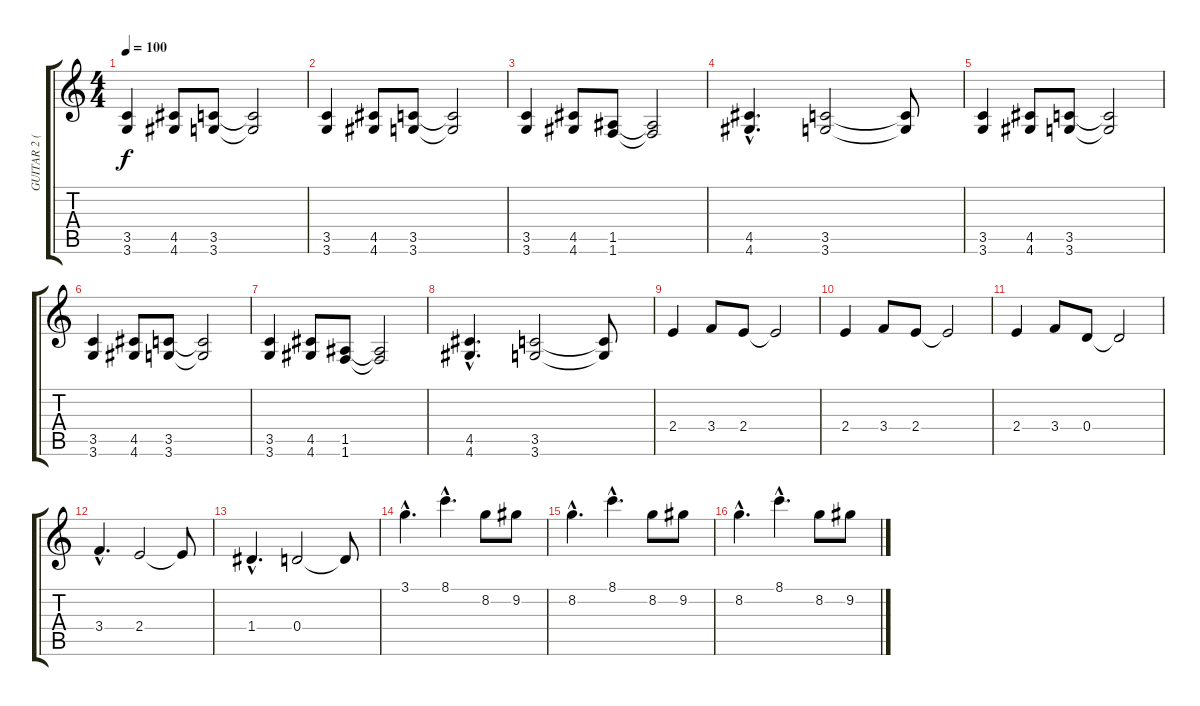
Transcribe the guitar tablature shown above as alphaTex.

\track ("GUITAR 2 ( Head ) - Sir Headly" "GUITAR 2 (") {instrument overdrivenguitar}
\staff {score tabs}
\tuning (E4 B3 G3 D3 A2 E2) {hide}
\ts (4 4)
\tempo 100
\clef g2
\ks c
(3.5 3.6).4{dy f volume 16 instrument overdrivenguitar} (4.5 4.6).8 (3.5 3.6).8 (3.5{t} 3.6{t}).2 |
(3.5 3.6).4 (4.5 4.6).8 (3.5 3.6).8 (3.5{t} 3.6{t}).2 |
(3.5 3.6).4 (4.5 4.6).8 (1.5 1.6).8 (1.5{t} 1.6{t}).2 |
(4.5{hac} 4.6{hac}).4{d} (3.5 3.6).2 (3.5{t} 3.6{t}).8 |
(3.5 3.6).4 (4.5 4.6).8 (3.5 3.6).8 (3.5{t} 3.6{t}).2 |
(3.5 3.6).4 (4.5 4.6).8 (3.5 3.6).8 (3.5{t} 3.6{t}).2 |
(3.5 3.6).4 (4.5 4.6).8 (1.5 1.6).8 (1.5{t} 1.6{t}).2 |
(4.5{hac} 4.6{hac}).4{d} (3.5 3.6).2 (3.5{t} 3.6{t}).8 |
2.4.4 3.4.8 2.4.8 2.4{t}.2 |
2.4.4 3.4.8 2.4.8 2.4{t}.2 |
2.4.4 3.4.8 0.4.8 0.4{t}.2 |
3.4{hac}.4{d} 2.4.2 2.4{t}.8 |
1.4{hac}.4{d} 0.4.2 0.4{t}.8 |
3.1{hac}.4{d} 8.1{hac}.4{d} 8.2.8 9.2.8 |
8.2{hac}.4{d} 8.1{hac}.4{d} 8.2.8 9.2.8 |
8.2{hac}.4{d} 8.1{hac}.4{d} 8.2.8 9.2.8
